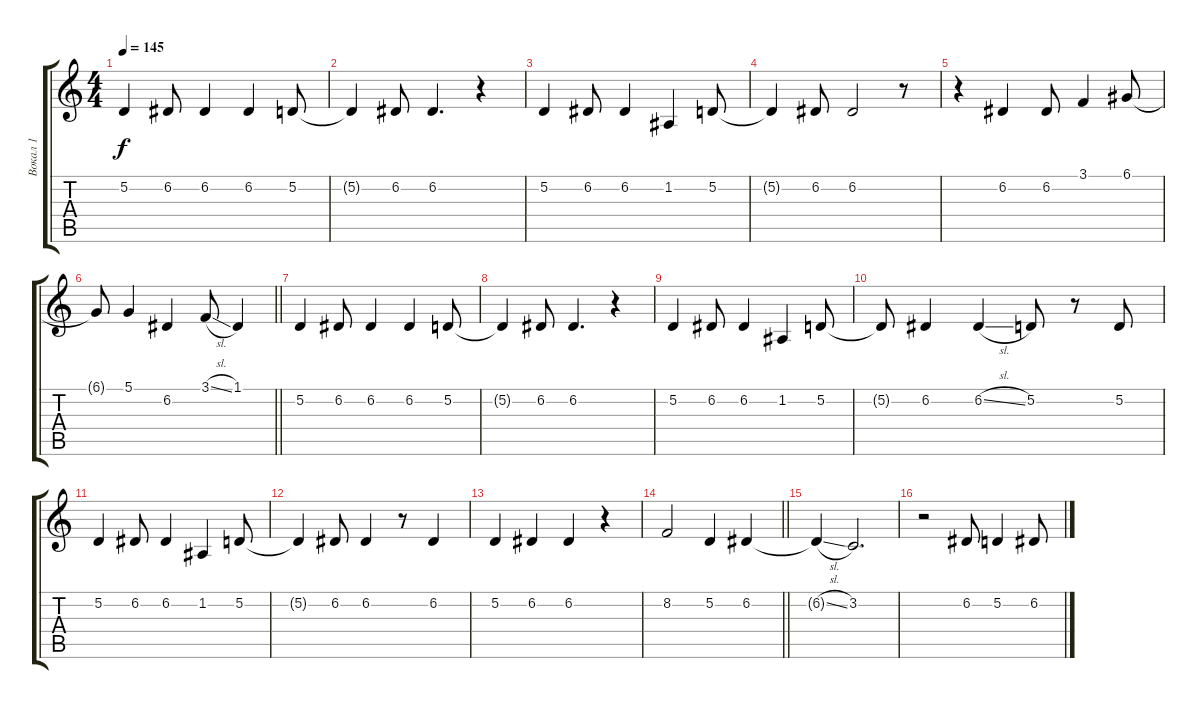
\track ("Вокал 1" "Вокал 1") {instrument englishhorn}
\staff {score tabs}
\tuning (D4 A3 F3 C3 G2 D2) {hide}
\ts (4 4)
\tempo 145
\clef g2
\ks c
5.2.4{dy f} 6.2.8 6.2.4 6.2.4 5.2.8 |
5.2{t}.4 6.2.8 6.2.4{d} r.4 |
5.2.4 6.2.8 6.2.4 1.2.4 5.2.8 |
5.2{t}.4 6.2.8 6.2.2 r.8 |
r.4 6.2.4 6.2.8 3.1.4 6.1.8 |
\barLineRight lightlight
6.1{t}.8 5.1.4 6.2.4 3.1{sl}.8 1.1.4 |
5.2.4 6.2.8 6.2.4 6.2.4 5.2.8 |
5.2{t}.4 6.2.8 6.2.4{d} r.4 |
5.2.4 6.2.8 6.2.4 1.2.4 5.2.8 |
5.2{t}.8 6.2.4 6.2{sl}.4 5.2.8 r.8 5.2.8 |
5.2.4 6.2.8 6.2.4 1.2.4 5.2.8 |
5.2{t}.4 6.2.8 6.2.4 r.8 6.2.4 |
5.2.4 6.2.4 6.2.4 r.4 |
\barLineRight lightlight
8.2.2 5.2.4 6.2.4 |
\section ("" "")
6.2{sl t}.4 3.2.2{d} |
r.2{volume 10} 6.2.8 5.2.4 6.2.8
